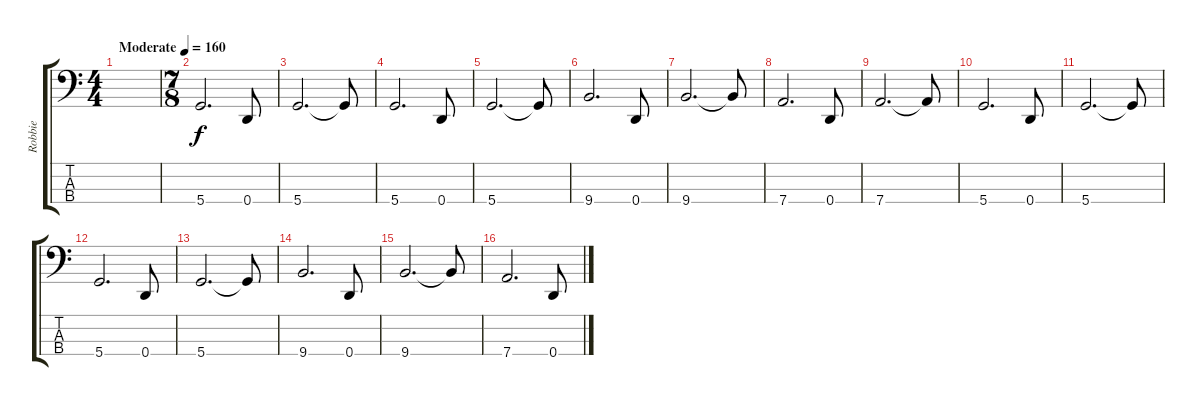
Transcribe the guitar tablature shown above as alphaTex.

\track ("Robbie" "Robbie") {instrument electricbassfinger}
\staff {score tabs}
\tuning (G2 D2 A1 D1) {hide}
\ts (4 4)
\tempo (160 "Moderate")
\clef f4
\ks c
|
\ts (7 8)
5.4.2{d} 0.4.8 |
5.4.2{d} 5.4{t}.8 |
5.4.2{d} 0.4.8 |
5.4.2{d} 5.4{t}.8 |
9.4.2{d} 0.4.8 |
9.4.2{d} 9.4{t}.8 |
7.4.2{d} 0.4.8 |
7.4.2{d} 7.4{t}.8 |
5.4.2{d} 0.4.8 |
5.4.2{d} 5.4{t}.8 |
5.4.2{d} 0.4.8 |
5.4.2{d} 5.4{t}.8 |
9.4.2{d} 0.4.8 |
9.4.2{d} 9.4{t}.8 |
7.4.2{d} 0.4.8
